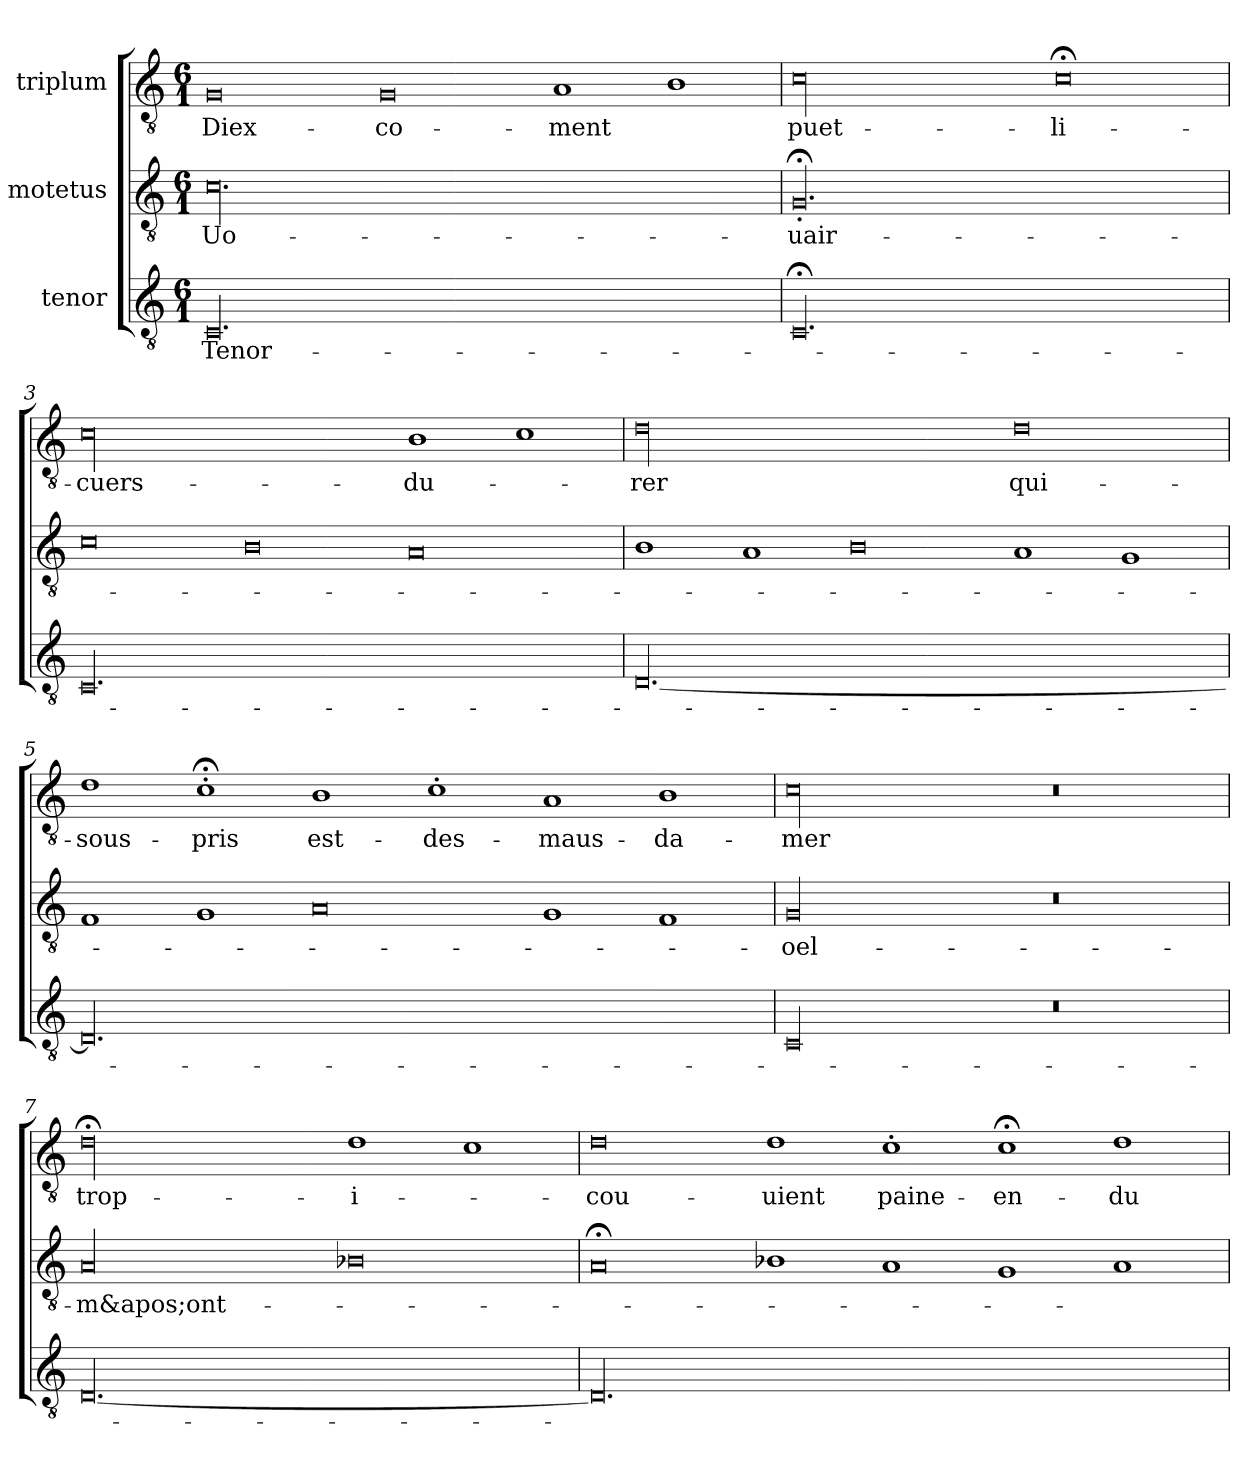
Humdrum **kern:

**kern	**text	**kern	**text	**kern	**text
*part3	*part3	*part2	*part2	*part1	*part1
*staff3	*staff3	*staff2	*staff2	*staff1	*staff1
*I"tenor	*	*I"motetus	*	*I"triplum	*
*clefGv2	*	*clefGv2	*	*clefGv2	*
*k[]	*	*k[]	*	*k[]	*
*C:	*	*C:	*	*C:	*
*M6/1	*	*M6/1	*	*M6/1	*
=1	=1	=1	=1	=1	=1
00.C/	Tenor-	00.c\	Uo-	0G/	Diex-
.	.	.	.	0G/	co-
.	.	.	.	1A/	-ment
.	.	.	.	1B\	.
=2	=2	=2	=2	=2	=2
00.C;</	.	00.G;<'/	uair-	00c\	puet-
.	.	.	.	0c;<\	li-
=3	=3	=3	=3	=3	=3
00.C/	.	0c\	.	00c\	cuers-
.	.	0B\	.	.	.
.	.	0A/	.	1B\	du-
.	.	.	.	1c\	.
=4	=4	=4	=4	=4	=4
[00.D/	.	1B\	.	00d\	-rer
.	.	1A/	.	.	.
.	.	0B\	.	.	.
.	.	1A/	.	0d\	qui-
.	.	1G/	.	.	.
=5	=5	=5	=5	=5	=5
00.D/]	.	1F/	.	1d\	sous-
.	.	1G/	.	1c;<'\	-pris
.	.	0A/	.	1B\	est-
.	.	.	.	1c'\	des-
.	.	1G/	.	1A/	maus-
.	.	1F/	.	1B\	da-
=6	=6	=6	=6	=6	=6
00C/	.	00G/	oel-	00c\	-mer
0r	.	0r	.	0r	.
=7	=7	=7	=7	=7	=7
[00.D/	.	00A/	m&apos;ont-	00d;<\	trop-
.	.	0B-X\	.	1d\	i-
.	.	.	.	1c\	.
=8	=8	=8	=8	=8	=8
00.D/]	.	0A;</	.	0d\	cou-
.	.	1B-X\	.	1d\	-uient
.	.	1A/	.	1c'\	paine-
.	.	1G/	.	1c;<\	en-
.	.	1A/	.	1d\	-du-
=	=	=	=	=	=
*-	*-	*-	*-	*-	*-
